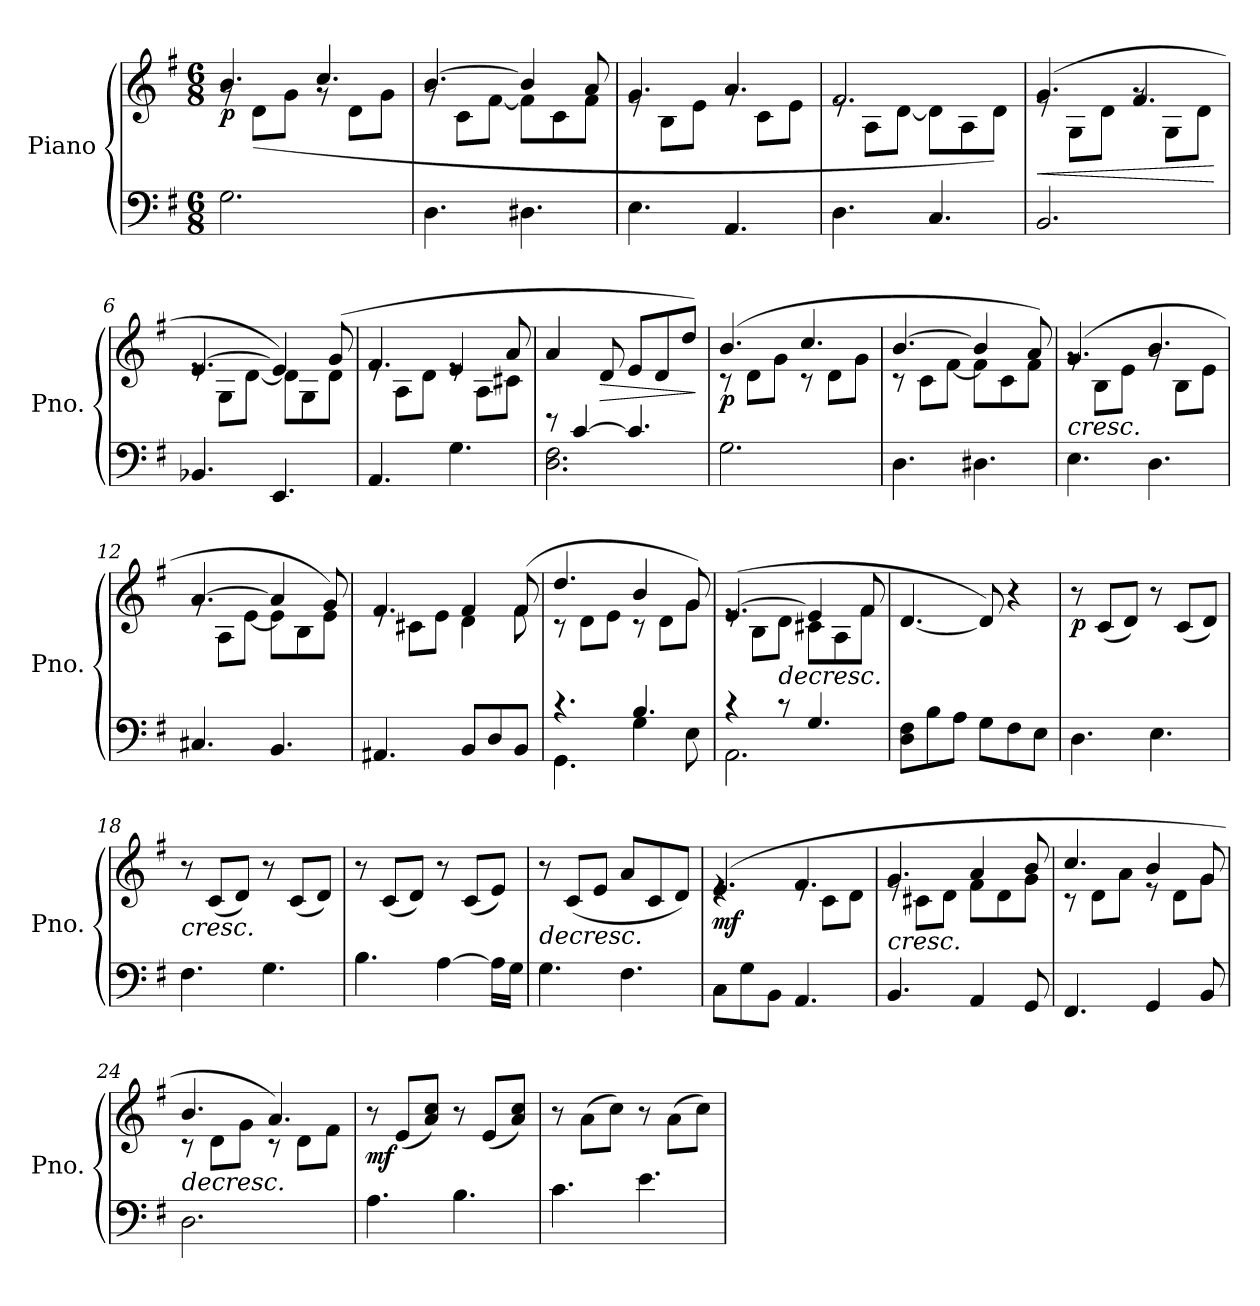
**kern	**kern	**dynam
*part1	*part1	*part1
*staff2	*staff1	*staff1/2
*I"Piano	*	*
*I'Pno.	*	*
*clefF4	*clefG2	*
*k[f#]	*k[f#]	*
*M6/8	*M6/8	*
*MM90	*MM90	*
=1	=1	=1
*	*^	*
!	!	!	!LO:DY:b
2.G<\	4.b/	8rg	p
.	.	(>8d\L	.
.	.	8g\J	.
.	4.cc/	8rg	.
.	.	8d\L	.
.	.	8g\J	.
=2	=2	=2	=2
4.D<\	[4.b/	8rg	.
.	.	8c\L	.
.	.	[8f#\J	.
4.D#X\	4b/]	8f#\L]	.
.	.	8c\	.
.	8a/	8f#\J	.
=3	=3	=3	=3
4.E\	4.g/	8re	.
.	.	8B\L	.
.	.	8e\J	.
4.AA</	4.a/	8rg	.
.	.	8c\L	.
.	.	8e\J	.
=4	=4	=4	=4
4.D<\	2.f#/	8re	.
.	.	8A\L	.
.	.	[8d\J	.
4.C/	.	8d\L]	.
.	.	8A\	.
.	.	8d\J)	.
=5	=5	=5	=5
!	!	!	!LO:HP:b
2.BB</	(>4.g/	8re	<
.	.	8G\L	.
.	.	8d\J	.
.	4.f#/	8rg	.
.	.	8G\L	.
.	.	8d\J	.
*	*v	*v	*
.	.	[
!!LO:LB:g=z
=6	=6	=6
*	*^	*
4.BB-X</	[4.e/	8re	.
.	.	8G\L	.
.	.	[8d\J	.
4.EE</	4e/])	8d\L]	.
.	.	8G\	.
.	(>8g/	8d\J	.
=7	=7	=7	=7
4.AA/	4.f#/	8re	.
.	.	8A\L	.
.	.	8d\J	.
4.G\	4e/	8re	.
.	.	8A\L	.
.	8a/	8c#X\J	.
*	*v	*v	*
=8	=8	=8
*^	*	*
8r	2.D\ 2.F#\	4a/	.
[4c/	.	.	.
!	!	!	!LO:HP:b
.	.	8d/	>
4.c/]	.	8e/L	.
.	.	8d/	.
.	.	8dd/J)	.
*v	*v	*	*
.	.	]
=9	=9	=9
*	*^	*
!	!	!	!LO:DY:b
2.G<\	(>4.b/	8r	p
.	.	8d\L	.
.	.	8g\J	.
.	4.cc/	8r	.
.	.	8d\L	.
.	.	8g\J	.
=10	=10	=10	=10
4.D<\	[4.b/	8r	.
.	.	8c\L	.
.	.	[8f#\J	.
4.D#X\	4b/]	8f#\L]	.
.	.	8c\	.
.	8a/)	8f#\J	.
!!LO:LB:g=z	!!
=11	=11	=11	=11
!	!LO:TX:b:i:t=cresc.	!	!
4.E\	(>4.g/	8rg	.
.	.	8B\L	.
.	.	8e\J	.
4.D\	4.b/	8rg	.
.	.	8B\L	.
.	.	8e\J	.
=12	=12	=12	=12
4.C#X/	[4.a/	8rg	.
.	.	8A\L	.
.	.	[8e\J	.
4.BB</	4a/]	8e\L]	.
.	.	8B\	.
.	8g/)	8e\J	.
=13	=13	=13	=13
4.AA#X</	4.f#/	8re	.
.	.	8c#X\L	.
.	.	8e\J	.
8BB</L	4f#/	4d\	.
8D</	.	.	.
8BB</J	(>8f#/	8f#<\	.
=14	=14	=14	=14
*^	*	*	*
4.r	4.GG<\	4.dd/	8r	.
.	.	.	8d\L	.
.	.	.	8e\J	.
4.B/	4G\	4b/	8r	.
.	.	.	8d\L	.
.	8E<\	8g/)	8g\J	.
=15	=15	=15	=15	=15
4r	2.AA\	(>[4.e/	8re	.
.	.	.	8B\L	.
!	!	!	!	!LO:HP:b
8r	.	.	8d\J	>
4.G/	.	4e/]	8c#X\L	.
.	.	.	8A\	.
.	.	8f#/	8f#\J	.
*v	*v	*	*	*
*	*v	*v	*
!!LO:LB:g=z
=16	=16	=16
8D\ 8F#\L	[4.d/	.
8B<\	.	.
8A\J	.	.
8G<\L	8d/])	.
8F#<\	4r	.
8E\J	.	.
=17	=17	=17
!	!	!LO:DY:b
4.D<\	8r	p
.	(<8c/L	.
.	8d/J)	.
4.E\	8r	.
.	(<8c/L	.
.	8d/J)	.
=18	=18	=18
!	!	!LO:HP:b
4.F#\	8r	<
.	(<8c/L	.
.	8d/J)	.
4.G\	8r	.
.	(<8c/L	.
.	8d/J)	.
.	.	]
=19	=19	=19
4.B<\	8r	.
.	(<8c/L	.
.	8d/J)	.
[4A\	8r	.
.	(<8c/L	.
16A\LL]	8e/J)	.
16G<\JJ	.	.
=20	=20	=20
!	!	!LO:HP:b
4.G<\	8r	>
.	(<8c/L	.
.	8e/J	.
4.F#\	8a/L	.
.	8c/	.
.	8d/J)	.
.	.	[
=21	=21	=21
*	*^	*
!	!	!	!LO:DY:b
8C\L	(>4.e/	4.re	mf
8G\	.	.	.
8BB\J	.	.	.
4.AA/	4.f#/	8re	.
.	.	8c\L	.
.	.	8d\J	.
!!LO:LB:g=z	!!
=22	=22	=22	=22
!	!	!	!LO:HP:b
4.BB</	4.g/	8re	<
.	.	8c#X\L	.
.	.	8d\J	.
4AA/	4a/	8f#\L	.
.	.	8d\	.
8GG/	8b/	8g\J	.
*	*v	*v	*
.	.	]
=23	=23	=23
*	*^	*
4.FF#/	4.cc/	8r	.
.	.	8d\L	.
.	.	8a\J	.
4GG/	4b/	8r	.
.	.	8d\L	.
8BB</	8g/	8g\J	.
=24	=24	=24	=24
!	!	!	!LO:HP:b
2.D<\	4.b/	8r	>
.	.	8d\L	.
.	.	8g\J	.
.	4.a/)	8r	.
.	.	8d\L	.
.	.	8f#\J	.
*	*v	*v	*
.	.	[
=25	=25	=25
!	!	!LO:DY:b
4.A<\	8r	mf
.	(<8e/L	.
.	8a/ 8cc/J)	.
4.B\	8r	.
.	(<8e/L	.
.	8a/ 8cc/J)	.
=26	=26	=26
4.c\	8r	.
.	(>8a\L	.
.	8cc\J)	.
4.e<\	8r	.
.	(>8a\L	.
.	8cc\J)	.
.	.	]
=	=	=
*-	*-	*-
